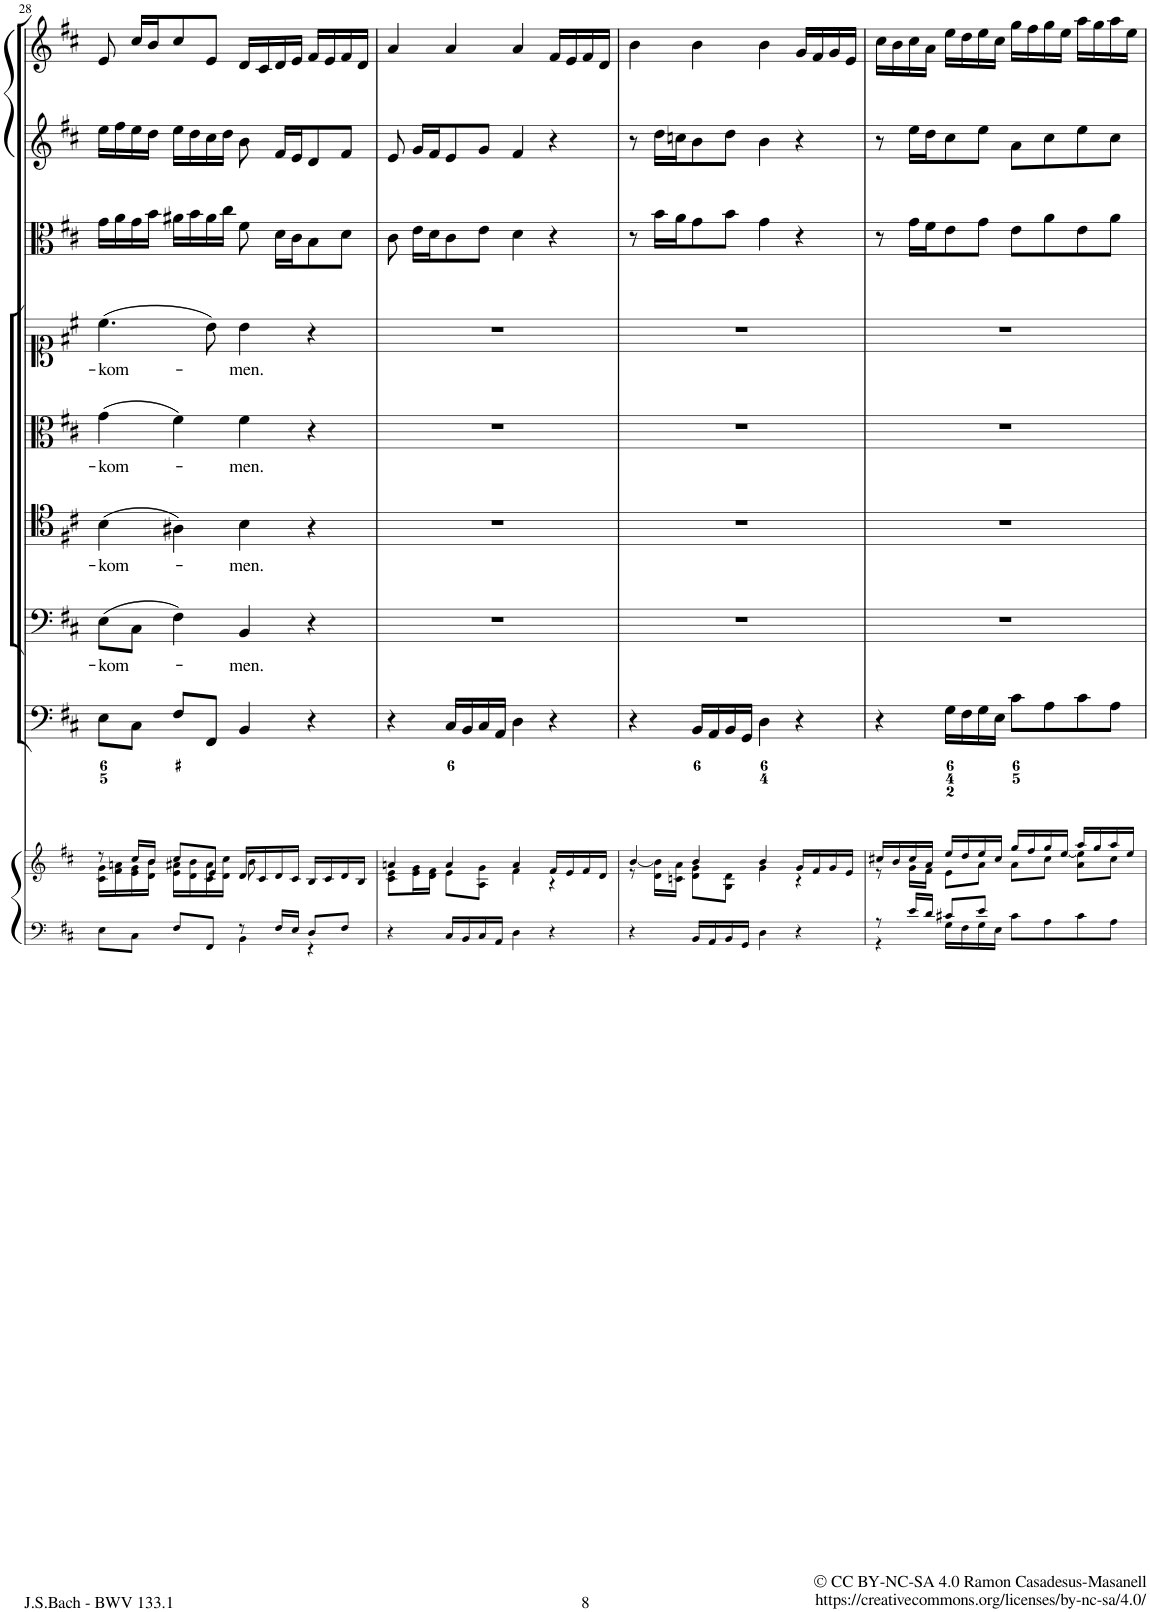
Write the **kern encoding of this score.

**kern	**kern	**kern	**kern	**text	**kern	**text	**kern	**text	**kern	**text	**kern	**kern	**kern
*part9	*part9	*part8	*part7	*part7	*part6	*part6	*part5	*part5	*part4	*part4	*part3	*part2	*part1
*staff10	*staff9	*staff8	*staff7	*staff7	*staff6	*staff6	*staff5	*staff5	*staff4	*staff4	*staff3	*staff2	*staff1
*I"Piano reduction	*	*I"Continuo	*I"Basso	*	*I"Tenore	*	*I"Alto	*	*I"Soprano Cornetto col Soprano	*	*I"Viola Oboe d'amore II colla Viola	*I"Violino II Oboe d'amore I col Violino II	*I"Violino I
*I'Pno	*	*	*	*	*	*	*	*	*	*	*I'Vla	*I'Vln	*I'Vln
!!LO:PB:g=z
*clefF4	*clefG2	*clefF4	*clefF4	*	*clefC4	*	*clefC3	*	*clefC1	*	*clefC3	*clefG2	*clefG2
*k[f#c#]	*k[f#c#]	*k[f#c#]	*k[f#c#]	*	*k[f#c#]	*	*k[f#c#]	*	*k[f#c#]	*	*k[f#c#]	*k[f#c#]	*k[f#c#]
*M2/2	*M2/2	*M2/2	*M2/2	*	*M2/2	*	*M2/2	*	*M2/2	*	*M2/2	*M2/2	*M2/2
*met(c|)	*met(c|)	*met(c|)	*met(c|)	*	*met(c|)	*	*met(c|)	*	*met(c|)	*	*met(c|)	*met(c|)	*met(c|)
=28	=28	=28	=28	=28	=28	=28	=28	=28	=28	=28	=28	=28	=28
*^	*^	*	*	*	*	*	*	*	*	*	*	*	*
!	!	!	!	!	!	!LO:LY:b	!	!LO:LY:b	!	!LO:LY:b	!	!LO:LY:b	!	!	!
8E\L	2ryy	8r	16c#\ 16g\LL	8E\L	(8E\L	-kom-	(4B\	-kom-	(4g\	-kom-	(4.cc#\	-kom-	16g\LL	16ee\LL	8e/
.	.	.	16f#\ 16an\	.	.	.	.	.	.	.	.	.	16a\	16ff#\	.
8C#\J	.	16cc#/LL	16e\ 16g\	8C#\J	8C#\J	.	.	.	.	.	.	.	16g\	16ee\	16cc#/LL
.	.	16b/JJ	16d\ 16b\JJ	.	.	.	.	.	.	.	.	.	16b\JJ	16dd\JJ	16b/J
8F#/L	.	8cc#/L	16e\ 16a#X\LL	8F#/L	4F#\)	.	4A#X\)	.	4f#\)	.	.	.	16a#X\LL	16ee\LL	8cc#/
.	.	.	16d\ 16b\	.	.	.	.	.	.	.	.	.	16b\	16dd\	.
8FF#/J	.	8e/J	16c#\ 16a#\	8FF#/J	.	.	.	.	.	.	8b\)	.	16a#\	16cc#\	8e/J
.	.	.	16d\ 16cc#\JJ	.	.	.	.	.	.	.	.	.	16cc#\JJ	16dd\JJ	.
!	!	!	!	!	!	!LO:LY:b	!	!LO:LY:b	!	!LO:LY:b	!	!LO:LY:b	!	!	!
8r	4BB\	16d/LL	8b\	4BB/	4BB/	-men.	4B\	-men.	4f#\	-men.	4b\	-men.	8f#\	8b\	16d/LL
.	.	16c#/	.	.	.	.	.	.	.	.	.	.	.	.	16c#/
16F#/LL	.	16d/	8ryy	.	.	.	.	.	.	.	.	.	16d\LL	16f#/LL	16d/
16E/JJ	.	16c#/JJ	.	.	.	.	.	.	.	.	.	.	16c#\J	16e/J	16e/JJ
8D/L	4r	16B/LL	4ryy	4r	4r	.	4r	.	4r	.	4r	.	8B\	8d/	16f#/LL
.	.	16c#/	.	.	.	.	.	.	.	.	.	.	.	.	16e/
8F#/J	.	16d/	.	.	.	.	.	.	.	.	.	.	8d\J	8f#/J	16f#/
.	.	16B/JJ	.	.	.	.	.	.	.	.	.	.	.	.	16d/JJ
*v	*v	*	*	*	*	*	*	*	*	*	*	*	*	*	*
=29	=29	=29	=29	=29	=29	=29	=29	=29	=29	=29	=29	=29	=29	=29
4r	4an/	8c#\ 8e\L	4r	1r	.	1r	.	1r	.	1r	.	8c#\	8e/	4a/
.	.	16e\ 16g\L	.	.	.	.	.	.	.	.	.	16e\LL	16g/LL	.
.	.	16d\ 16f#\JJ	.	.	.	.	.	.	.	.	.	16d\J	16f#/J	.
16C#/LL	4a/	8e\L	16C#/LL	.	.	.	.	.	.	.	.	8c#\	8e/	4a/
16BB/	.	.	16BB/	.	.	.	.	.	.	.	.	.	.	.
16C#/	.	8A\ 8g\J	16C#/	.	.	.	.	.	.	.	.	8e\J	8g/J	.
16AA/JJ	.	.	16AA/JJ	.	.	.	.	.	.	.	.	.	.	.
4D\	4a/	4f#\	4D\	.	.	.	.	.	.	.	.	4d\	4f#/	4a/
4r	16f#/LL	4r	4r	.	.	.	.	.	.	.	.	4r	4r	16f#/LL
.	16e/	.	.	.	.	.	.	.	.	.	.	.	.	16e/
.	16f#/	.	.	.	.	.	.	.	.	.	.	.	.	16f#/
.	16d/JJ	.	.	.	.	.	.	.	.	.	.	.	.	16d/JJ
=30	=30	=30	=30	=30	=30	=30	=30	=30	=30	=30	=30	=30	=30	=30
4r	[<4b/	8r	4r	1r	.	1r	.	1r	.	1r	.	8r	8r	4b\
.	.	16d\ 16b\]LL	.	.	.	.	.	.	.	.	.	16b\LL	16dd\LL	.
.	.	16cn\ 16a\JJ	.	.	.	.	.	.	.	.	.	16a\J	16ccn\J	.
16BB/LL	4b/	8d\ 8g\L	16BB/LL	.	.	.	.	.	.	.	.	8g\	8b\	4b\
16AA/	.	.	16AA/	.	.	.	.	.	.	.	.	.	.	.
16BB/	.	8G\ 8d\J	16BB/	.	.	.	.	.	.	.	.	8b\J	8dd\J	.
16GG/JJ	.	.	16GG/JJ	.	.	.	.	.	.	.	.	.	.	.
4D\	4b/	4g\	4D\	.	.	.	.	.	.	.	.	4g\	4b\	4b\
4r	16g/LL	4r	4r	.	.	.	.	.	.	.	.	4r	4r	16g/LL
.	16f#/	.	.	.	.	.	.	.	.	.	.	.	.	16f#/
.	16g/	.	.	.	.	.	.	.	.	.	.	.	.	16g/
.	16e/JJ	.	.	.	.	.	.	.	.	.	.	.	.	16e/JJ
=31	=31	=31	=31	=31	=31	=31	=31	=31	=31	=31	=31	=31	=31	=31
*^	*	*	*	*	*	*	*	*	*	*	*	*	*	*
8r	4r	16cc#X/LL	8r	4r	1r	.	1r	.	1r	.	1r	.	8r	8r	16cc#\LL
.	.	16b/	.	.	.	.	.	.	.	.	.	.	.	.	16b\
16e/LL	.	16cc#/	16g\LL	.	.	.	.	.	.	.	.	.	16g\LL	16ee\LL	16cc#\
16d/JJ	.	16a/JJ	16f#\JJ	.	.	.	.	.	.	.	.	.	16f#\J	16dd\J	16a\JJ
8c#X/L	16G\LL	16ee/LL	8e\L	16G\LL	.	.	.	.	.	.	.	.	8e\	8cc#\	16ee\LL
.	16F#\	16dd/	.	16F#\	.	.	.	.	.	.	.	.	.	.	16dd\
8e/J	16G\	16ee/	8a\J	16G\	.	.	.	.	.	.	.	.	8g\J	8ee\J	16ee\
.	16E\JJ	16cc#/JJ	.	16E\JJ	.	.	.	.	.	.	.	.	.	.	16cc#\JJ
2ryy	8c#\L	16gg/LL	8a\L	8c#\L	.	.	.	.	.	.	.	.	8e\L	8a\L	16gg\LL
.	.	16ff#/	.	.	.	.	.	.	.	.	.	.	.	.	16ff#\
.	8A\	16gg/	8cc#\J	8A\	.	.	.	.	.	.	.	.	8a\	8cc#\	16gg\
.	.	[<16ee/JJ	.	.	.	.	.	.	.	.	.	.	.	.	16ee\JJ
.	8c#\	16aa/LL	8a\ 8ee\]L	8c#\	.	.	.	.	.	.	.	.	8e\	8ee\	16aa\LL
.	.	16gg/	.	.	.	.	.	.	.	.	.	.	.	.	16gg\
.	8A\J	16aa/	8cc#\J	8A\J	.	.	.	.	.	.	.	.	8a\J	8cc#\J	16aa\
.	.	16ee/JJ	.	.	.	.	.	.	.	.	.	.	.	.	16ee\JJ
*v	*v	*	*	*	*	*	*	*	*	*	*	*	*	*	*
*	*v	*v	*	*	*	*	*	*	*	*	*	*	*	*
=	=	=	=	=	=	=	=	=	=	=	=	=	=
*-	*-	*-	*-	*-	*-	*-	*-	*-	*-	*-	*-	*-	*-
